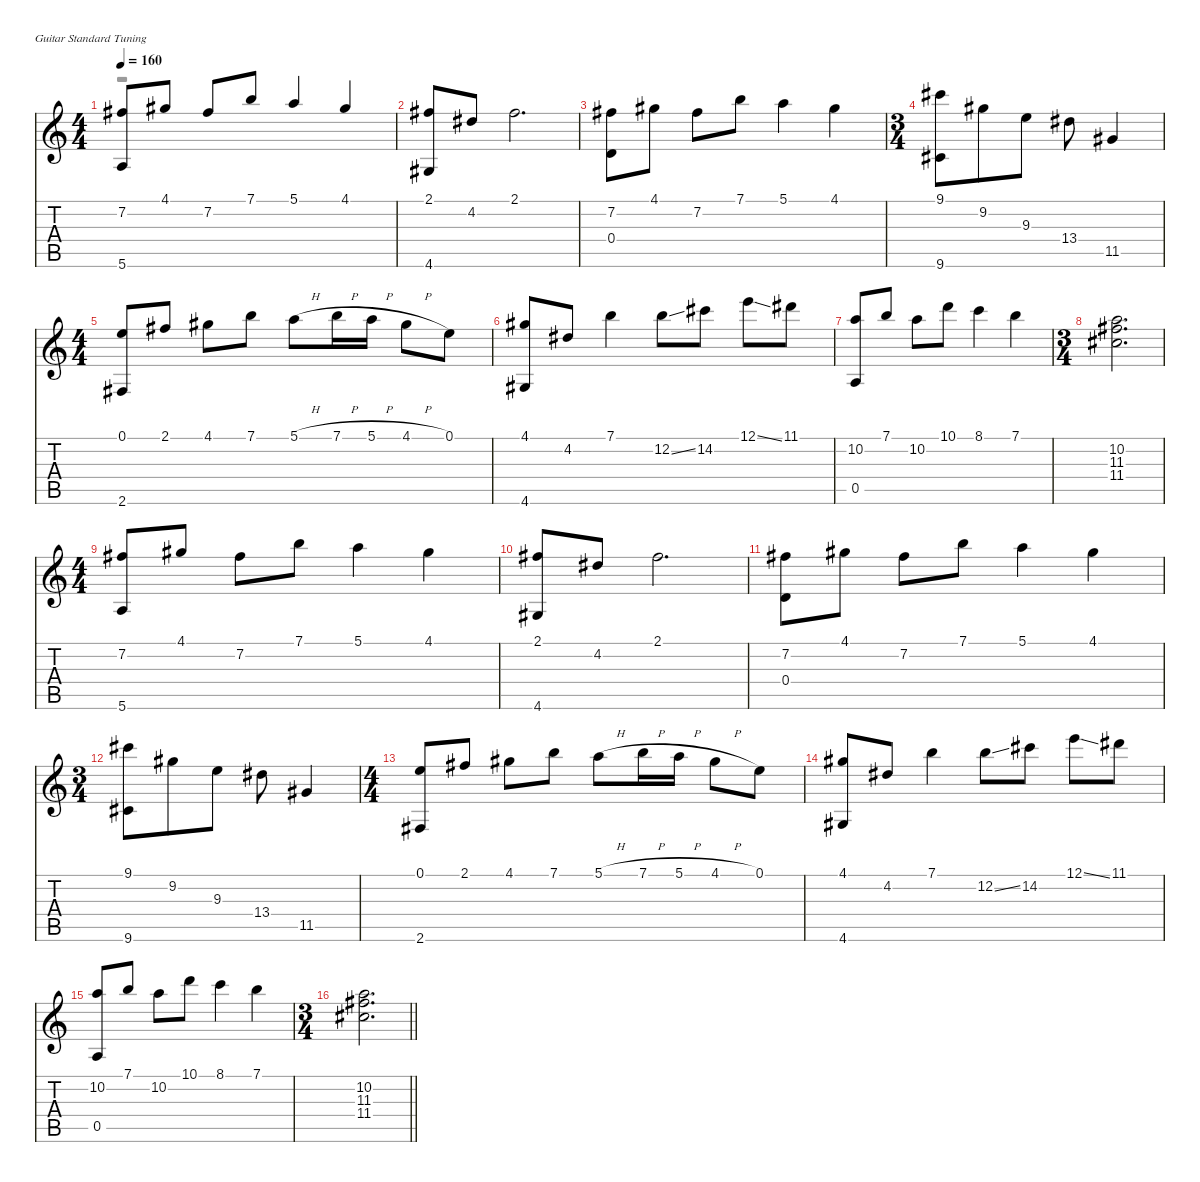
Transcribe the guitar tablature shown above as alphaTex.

\defaultSystemsLayout 4
\hideDynamics
\bracketExtendMode nobrackets
\singleTrackTrackNamePolicy hidden
\multiTrackTrackNamePolicy hidden
\firstSystemTrackNameMode fullname
\otherSystemsTrackNameOrientation horizontal
\track ("Guitar 1" "el.guit.") {instrument electricguitarclean}
\staff {score tabs}
\tuning (E4 B3 G3 D3 A2 E2)
\voice
\ts (4 4)
\tempo 160
\clef g2
\ks c
(7.2{acc #} 5.6).8{dy f instrument electricguitarclean beam Up} 4.1{acc #}.8{beam Up} 7.2{acc #}.8{beam Up} 7.1.8{beam Up} 5.1.4{beam Up} 4.1{acc #}.4{beam Up} |
(2.1{acc #} 4.6{acc #}).8{beam Up} 4.2{acc #}.8{dy ff beam Up} 2.1{acc #}.2{d dy f beam Down} |
(7.2{acc #} 0.4).8{beam Down} 4.1{acc #}.8{beam Down} 7.2{acc #}.8{beam Down} 7.1.8{beam Down} 5.1.4{beam Down} 4.1{acc #}.4{beam Down} |
\ts (3 4)
\beaming (8 3 1 1 1)
(9.1{acc #} 9.6{acc #}).8{beam Down} 9.2{acc #}.8{beam Down} 9.3.8{beam Down} 13.4{acc #}.8{beam Down} 11.5{acc #}.4{beam Up} |
\ts (4 4)
\beaming (8 2 2 2 2)
(0.1 2.6{acc #}).8{beam Up} 2.1{acc #}.8{beam Up} 4.1{acc #}.8{beam Down} 7.1.8{beam Down} 5.1{h}.8{beam Down} 7.1{h}.16{beam Down} 5.1{h}.16{beam Down} 4.1{h acc #}.8{beam Down} 0.1.8{beam Down} |
(4.1{acc #} 4.6{acc #}).8{beam Up} 4.2{acc #}.8{dy ff beam Up} 7.1.4{dy f beam Down} 12.2{ss}.8{beam Down} 14.2{acc #}.8{beam Down} 12.1{ss}.8{beam Down} 11.1{acc #}.8{beam Down} |
(10.2 0.5).8{beam Up} 7.1.8{beam Up} 10.2.8{beam Down} 10.1.8{beam Down} 8.1.4{beam Down} 7.1.4{beam Down} |
\ts (3 4)
\beaming (8 3 1 1 1)
(10.2 11.3{acc #} 11.4{acc #}).2{d beam Down} |
\ts (4 4)
\beaming (8 2 2 2 2)
(7.2{acc #} 5.6).8{beam Up} 4.1{acc #}.8{beam Up} 7.2{acc #}.8{beam Down} 7.1.8{beam Down} 5.1.4{beam Down} 4.1{acc #}.4{beam Down} |
(2.1{acc #} 4.6{acc #}).8{beam Up} 4.2{acc #}.8{dy ff beam Up} 2.1{acc #}.2{d dy f beam Down} |
(7.2{acc #} 0.4).8{beam Down} 4.1{acc #}.8{beam Down} 7.2{acc #}.8{beam Down} 7.1.8{beam Down} 5.1.4{beam Down} 4.1{acc #}.4{beam Down} |
\ts (3 4)
\beaming (8 3 1 1 1)
(9.1{acc #} 9.6{acc #}).8{beam Down} 9.2{acc #}.8{beam Down} 9.3.8{beam Down} 13.4{acc #}.8{beam Down} 11.5{acc #}.4{beam Up} |
\ts (4 4)
\beaming (8 2 2 2 2)
(0.1 2.6{acc #}).8{beam Up} 2.1{acc #}.8{beam Up} 4.1{acc #}.8{beam Down} 7.1.8{beam Down} 5.1{h}.8{beam Down} 7.1{h}.16{beam Down} 5.1{h}.16{beam Down} 4.1{h acc #}.8{beam Down} 0.1.8{beam Down} |
(4.1{acc #} 4.6{acc #}).8{beam Up} 4.2{acc #}.8{dy ff beam Up} 7.1.4{dy f beam Down} 12.2{ss}.8{beam Down} 14.2{acc #}.8{beam Down} 12.1{ss}.8{beam Down} 11.1{acc #}.8{beam Down} |
(10.2 0.5).8{beam Up} 7.1.8{beam Up} 10.2.8{beam Down} 10.1.8{beam Down} 8.1.4{beam Down} 7.1.4{beam Down} |
\ts (3 4)
\beaming (8 3 1 1 1)
\barLineRight lightlight
(10.2 11.3{acc #} 11.4{acc #}).2{d beam Down}
\voice
\clef g2
\ottava regular
\simile none
\ks c
r.1{dy fff beam Down} |
|
|
|
|
|
|
|
|
|
|
|
|
|
|
\barLineRight lightlight
